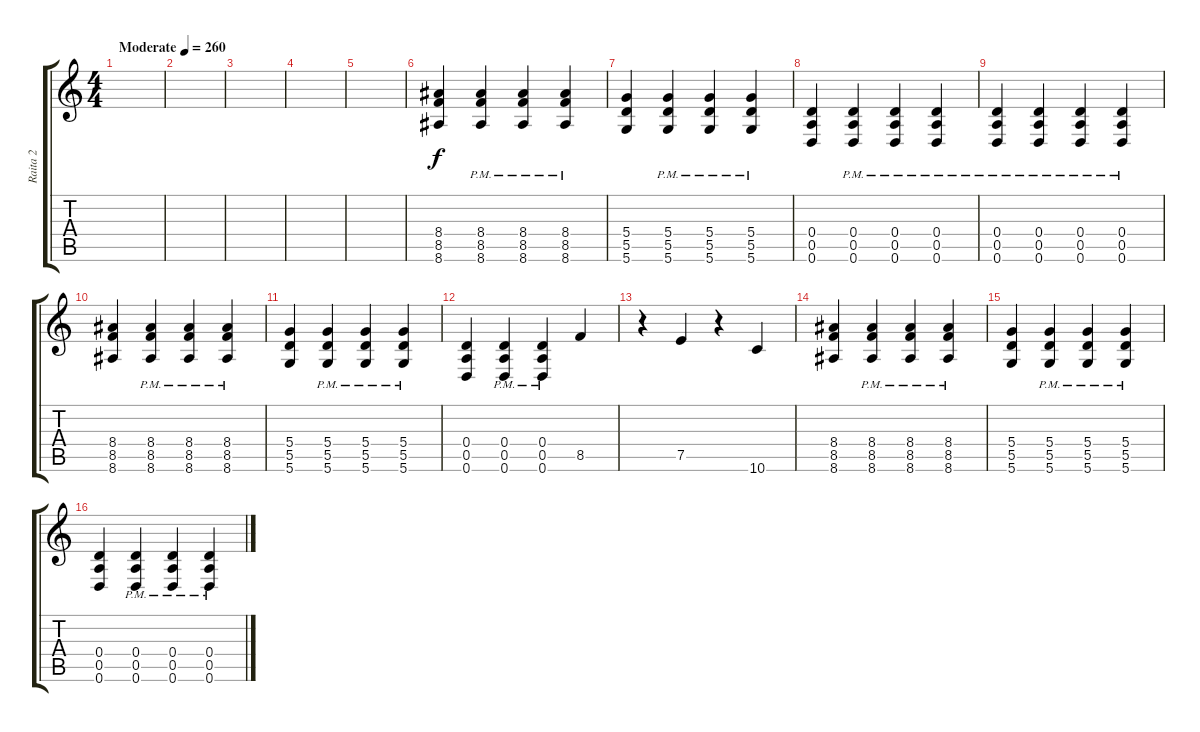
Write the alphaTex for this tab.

\track ("Raita 2" "Raita 2") {instrument overdrivenguitar}
\staff {score tabs}
\tuning (E4 B3 G3 D3 A2 D2) {hide}
\ts (4 4)
\tempo (260 "Moderate")
\clef g2
\ks c
|
|
|
|
|
(8.4 8.5 8.6).4 (8.4{pm} 8.5{pm} 8.6{pm}).4 (8.4{pm} 8.5{pm} 8.6{pm}).4 (8.4{pm} 8.5{pm} 8.6{pm}).4 |
(5.4 5.5 5.6).4 (5.4{pm} 5.5{pm} 5.6{pm}).4 (5.4{pm} 5.5{pm} 5.6{pm}).4 (5.4{pm} 5.5{pm} 5.6{pm}).4 |
(0.4 0.5 0.6).4 (0.4{pm} 0.5{pm} 0.6{pm}).4 (0.4{pm} 0.5{pm} 0.6{pm}).4 (0.4{pm} 0.5{pm} 0.6{pm}).4 |
(0.4{pm} 0.5{pm} 0.6{pm}).4 (0.4{pm} 0.5{pm} 0.6{pm}).4 (0.4{pm} 0.5{pm} 0.6{pm}).4 (0.4{pm} 0.5{pm} 0.6{pm}).4 |
(8.4 8.5 8.6).4 (8.4{pm} 8.5{pm} 8.6{pm}).4 (8.4{pm} 8.5{pm} 8.6{pm}).4 (8.4{pm} 8.5{pm} 8.6{pm}).4 |
(5.4 5.5 5.6).4 (5.4{pm} 5.5{pm} 5.6{pm}).4 (5.4{pm} 5.5{pm} 5.6{pm}).4 (5.4{pm} 5.5{pm} 5.6{pm}).4 |
(0.4 0.5 0.6).4 (0.4{pm} 0.5{pm} 0.6{pm}).4 (0.4{pm} 0.5{pm} 0.6{pm}).4 8.5.4 |
r.4 7.5.4 r.4 10.6.4 |
(8.4 8.5 8.6).4 (8.4{pm} 8.5{pm} 8.6{pm}).4 (8.4{pm} 8.5{pm} 8.6{pm}).4 (8.4{pm} 8.5{pm} 8.6{pm}).4 |
(5.4 5.5 5.6).4 (5.4{pm} 5.5{pm} 5.6{pm}).4 (5.4{pm} 5.5{pm} 5.6{pm}).4 (5.4{pm} 5.5{pm} 5.6{pm}).4 |
(0.4 0.5 0.6).4 (0.4{pm} 0.5{pm} 0.6{pm}).4 (0.4{pm} 0.5{pm} 0.6{pm}).4 (0.4{pm} 0.5{pm} 0.6{pm}).4
